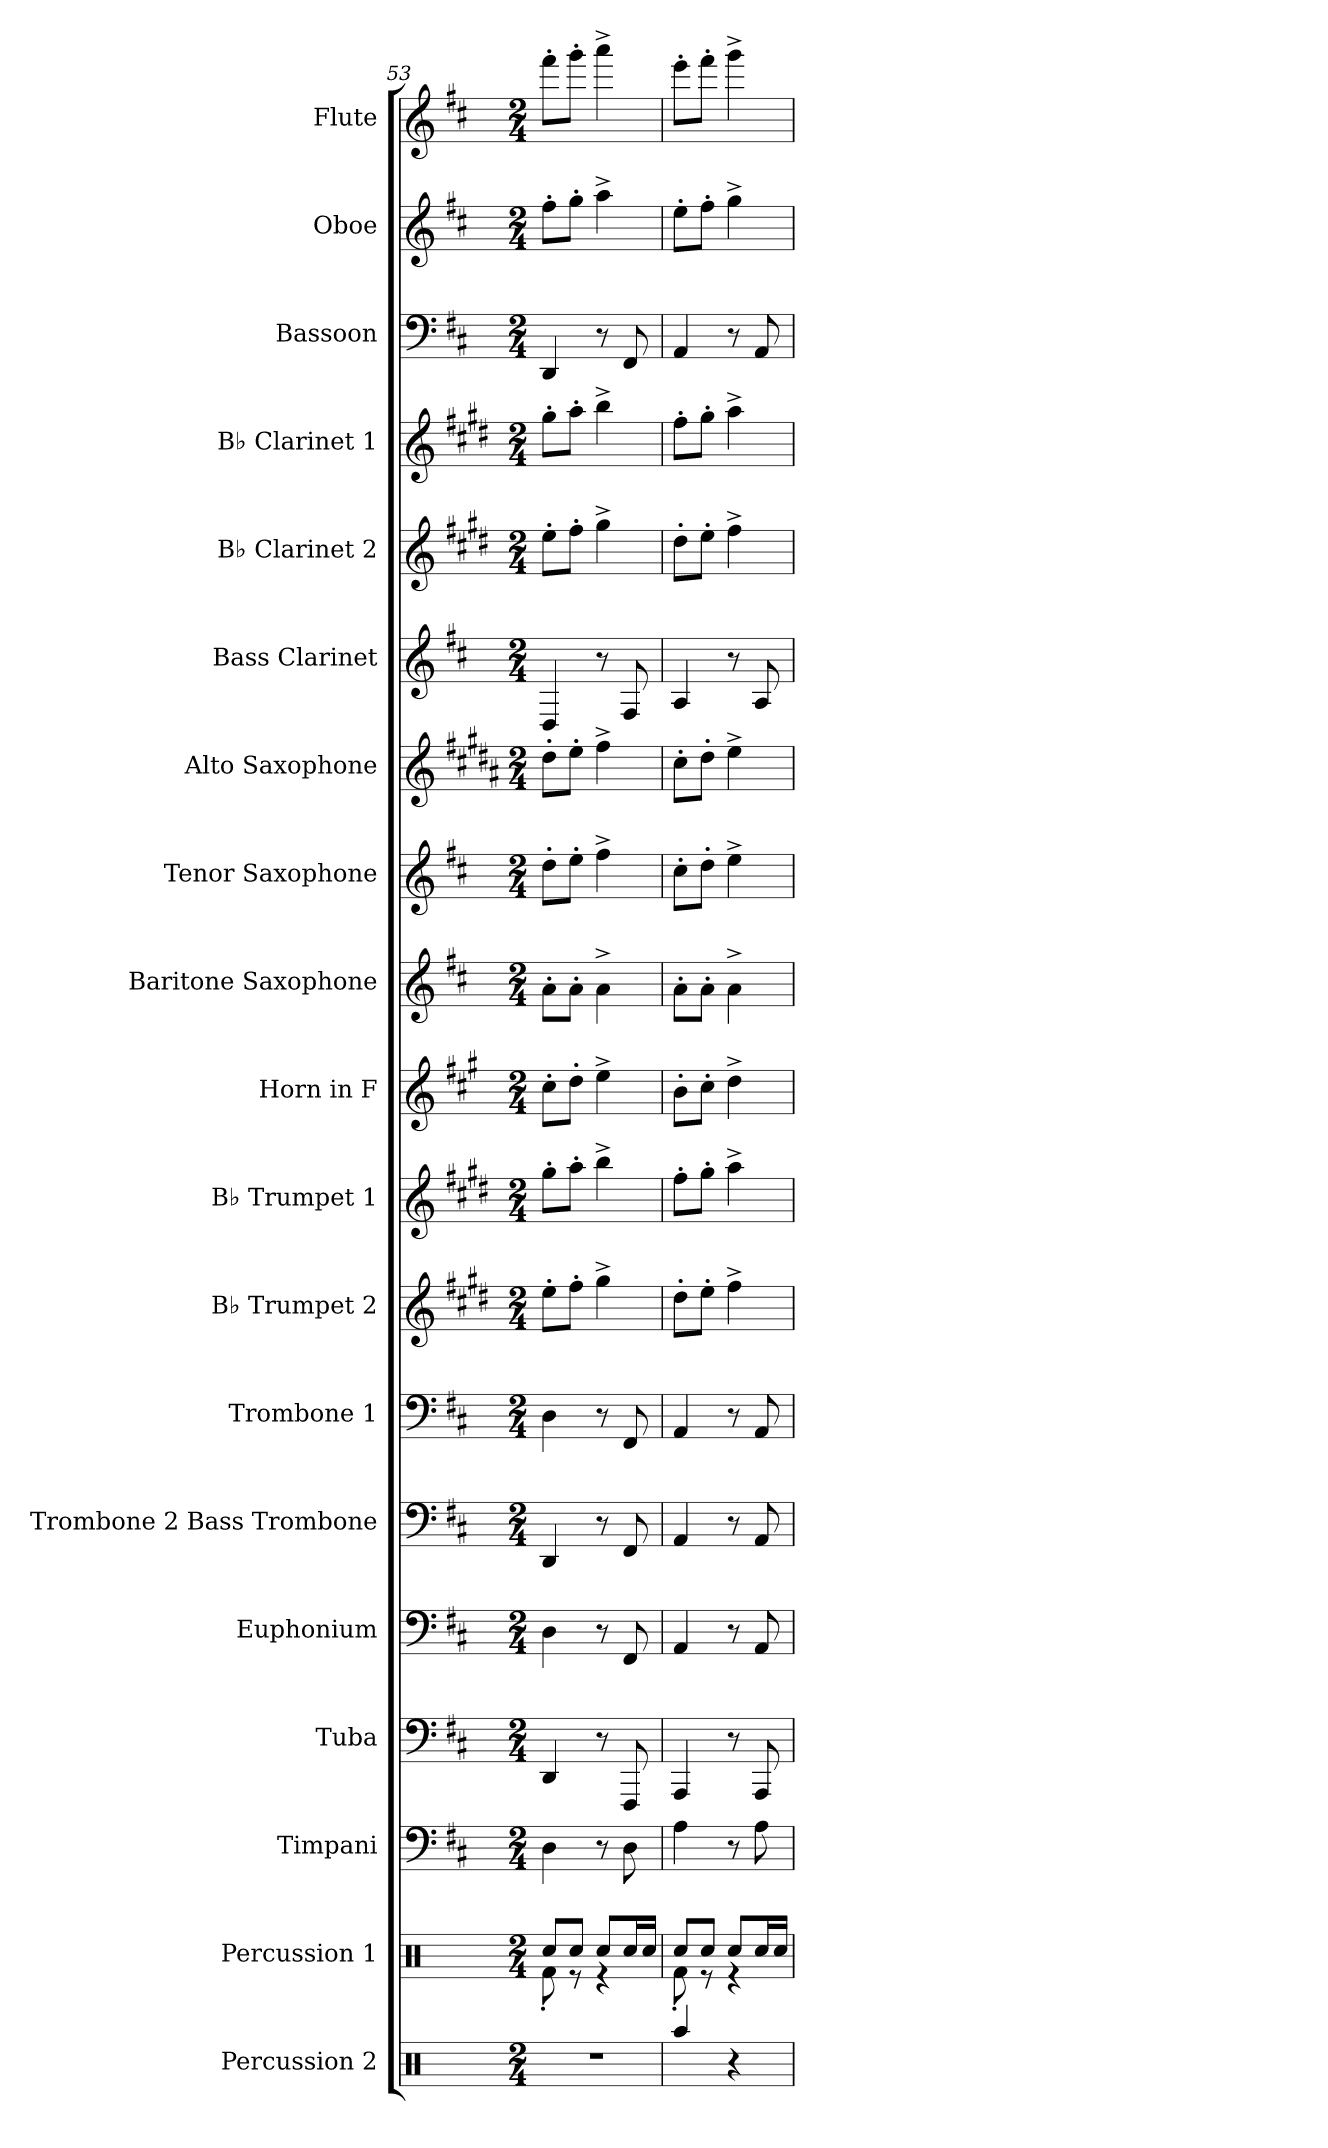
**kern	**kern	**kern	**kern	**kern	**kern	**kern	**kern	**kern	**kern	**kern	**kern	**kern	**kern	**kern	**kern	**kern	**kern	**kern
*part19	*part18	*part17	*part16	*part15	*part14	*part13	*part12	*part11	*part10	*part9	*part8	*part7	*part6	*part5	*part4	*part3	*part2	*part1
*staff19	*staff18	*staff17	*staff16	*staff15	*staff14	*staff13	*staff12	*staff11	*staff10	*staff9	*staff8	*staff7	*staff6	*staff5	*staff4	*staff3	*staff2	*staff1
*I"Percussion 2	*I"Percussion 1	*I"Timpani	*I"Tuba	*I"Euphonium	*I"Trombone 2 Bass Trombone	*I"Trombone 1	*I"B♭ Trumpet 2	*I"B♭ Trumpet 1	*I"Horn in F	*I"Baritone Saxophone	*I"Tenor Saxophone	*I"Alto Saxophone	*I"Bass Clarinet	*I"B♭ Clarinet 2	*I"B♭ Clarinet 1	*I"Bassoon	*I"Oboe	*I"Flute
*I'Perc. 2	*I'Perc. 1	*I'Timp.	*I'Tba.	*I'Euph.	*I'Tbn. 2 B. Tbn.	*I'Tbn. 1	*I'B♭ Tpt. 2	*I'B♭ Tpt. 1	*	*I'Bar. Sax.	*I'T. Sax.	*I'A. Sax.	*I'B. Cl.	*I'B♭ Cl. 2	*I'B♭ Cl. 1	*I'Bsn.	*I'Ob.	*I'Fl.
*clefX	*clefX	*clefF4	*clefF4	*clefF4	*clefF4	*clefF4	*clefG2	*clefG2	*clefG2	*clefG2	*clefG2	*clefG2	*clefG2	*clefG2	*clefG2	*clefF4	*clefG2	*clefG2
*	*	*	*	*	*	*	*ITrd1c2	*ITrd1c2	*ITrd4c7	*ITrd12c21	*ITrd8c14	*ITrd5c9	*ITrd8c14	*ITrd1c2	*ITrd1c2	*	*	*
*k[]	*k[]	*k[f#c#]	*k[f#c#]	*k[f#c#]	*k[f#c#]	*k[f#c#]	*k[f#c#]	*k[f#c#]	*k[f#c#]	*k[f#c#]	*k[f#c#]	*k[f#c#]	*k[f#c#]	*k[f#c#]	*k[f#c#]	*k[f#c#]	*k[f#c#]	*k[f#c#]
*M2/4	*M2/4	*M2/4	*M2/4	*M2/4	*M2/4	*M2/4	*M2/4	*M2/4	*M2/4	*M2/4	*M2/4	*M2/4	*M2/4	*M2/4	*M2/4	*M2/4	*M2/4	*M2/4
=53	=53	=53	=53	=53	=53	=53	=53	=53	=53	=53	=53	=53	=53	=53	=53	=53	=53	=53
*	*^	*	*	*	*	*	*	*	*	*	*	*	*	*	*	*	*	*
2r	8Rcc/L	8Rf'\	4D\	4DD/	4D\	4DD/	4D\	8dd'\L	8ff#'\L	8f#'\L	8A'\L	8d'\L	8f#'\L	4DD/	8dd'\L	8ff#'\L	4DD/	8ff#'\L	8fff#'\L
.	8Rcc/J	8r	.	.	.	.	.	8ee'\J	8gg'\J	8g'\J	8A'\J	8e'\J	8g'\J	.	8ee'\J	8gg'\J	.	8gg'\J	8ggg'\J
.	8Rcc/L	4r	8r	8r	8r	8r	8r	4ff#^\	4aa^\	4a^\	4A^\	4f#^\	4a^\	8r	4ff#^\	4aa^\	8r	4aa^\	4aaa^\
.	16Rcc/L	.	8D\	8FFF#/	8FF#/	8FF#/	8FF#/	.	.	.	.	.	.	8FF#/	.	.	8FF#/	.	.
.	16Rcc/JJ	.	.	.	.	.	.	.	.	.	.	.	.	.	.	.	.	.	.
=54	=54	=54	=54	=54	=54	=54	=54	=54	=54	=54	=54	=54	=54	=54	=54	=54	=54	=54	=54
4Raa/	8Rcc/L	8Rf'\	4A\	4AAA/	4AA/	4AA/	4AA/	8cc#'\L	8ee'\L	8e'\L	8A'\L	8c#'\L	8e'\L	4AA/	8cc#'\L	8ee'\L	4AA/	8ee'\L	8eee'\L
.	8Rcc/J	8r	.	.	.	.	.	8dd'\J	8ff#'\J	8f#'\J	8A'\J	8d'\J	8f#'\J	.	8dd'\J	8ff#'\J	.	8ff#'\J	8fff#'\J
4r	8Rcc/L	4r	8r	8r	8r	8r	8r	4ee^\	4gg^\	4g^\	4A^\	4e^\	4g^\	8r	4ee^\	4gg^\	8r	4gg^\	4ggg^\
.	16Rcc/L	.	8A\	8AAA/	8AA/	8AA/	8AA/	.	.	.	.	.	.	8AA/	.	.	8AA/	.	.
.	16Rcc/JJ	.	.	.	.	.	.	.	.	.	.	.	.	.	.	.	.	.	.
*	*v	*v	*	*	*	*	*	*	*	*	*	*	*	*	*	*	*	*	*
=	=	=	=	=	=	=	=	=	=	=	=	=	=	=	=	=	=	=
*-	*-	*-	*-	*-	*-	*-	*-	*-	*-	*-	*-	*-	*-	*-	*-	*-	*-	*-
